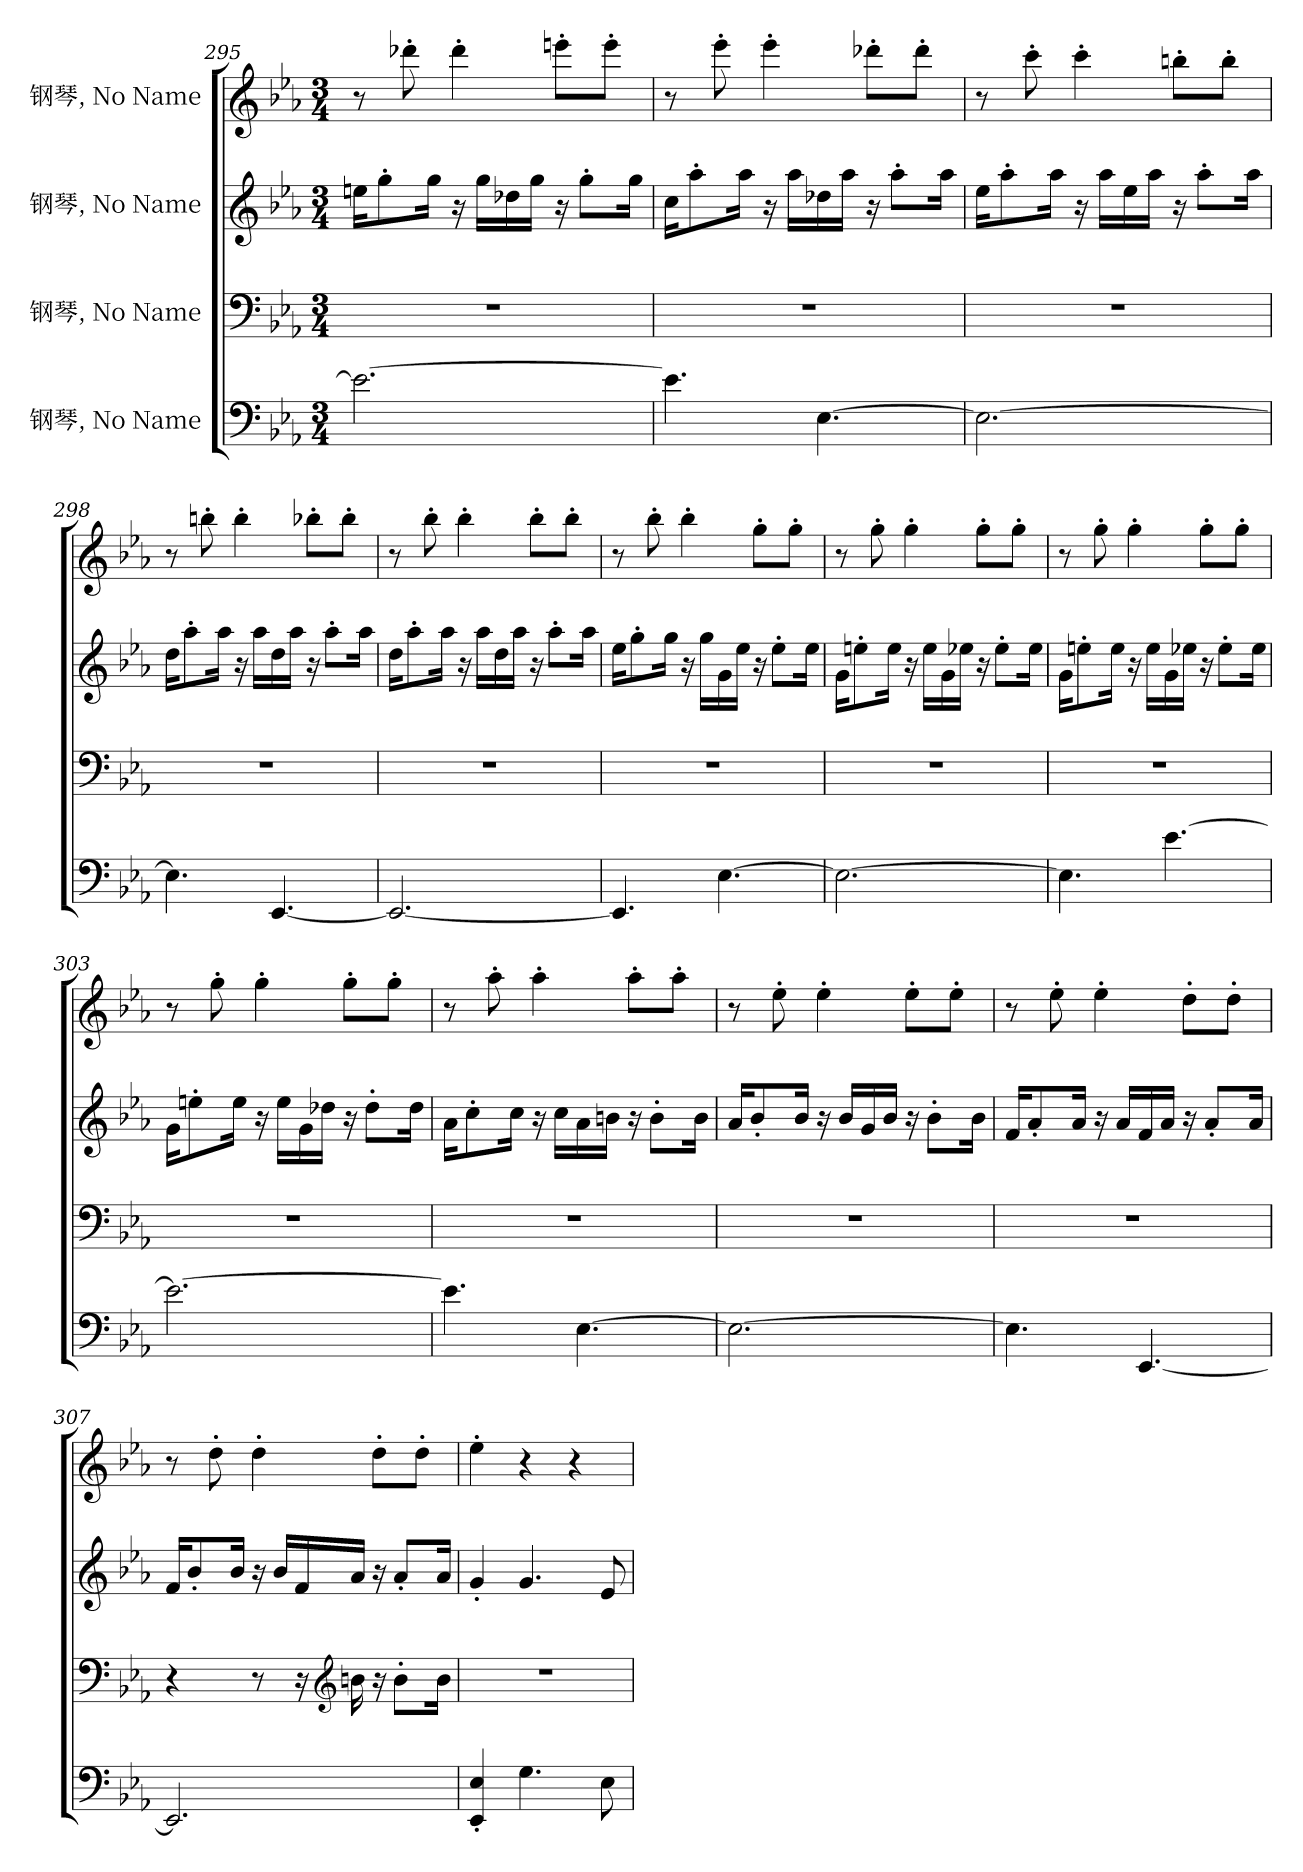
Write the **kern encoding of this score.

**kern	**kern	**kern	**kern
*part4	*part3	*part2	*part1
*staff4	*staff3	*staff2	*staff1
*I"钢琴, No Name	*I"钢琴, No Name	*I"钢琴, No Name	*I"钢琴, No Name
*clefF4	*clefF4	*clefG2	*clefG2
*k[b-e-a-]	*k[b-e-a-]	*k[b-e-a-]	*k[b-e-a-]
*M3/4	*M3/4	*M3/4	*M3/4
=295	=295	=295	=295
2.e-\_	2.r	16een\KL	8r
.	.	8gg'\	.
.	.	.	8ddd-X'\
.	.	16gg\Jk	.
.	.	16r	4ddd-'\
.	.	16gg\LL	.
.	.	16dd-X\	.
.	.	16gg\JJ	.
.	.	16r	8eeen'\L
.	.	8gg'\L	.
.	.	.	8eee'\J
.	.	16gg\Jk	.
!!LO:LB:g=z
=296	=296	=296	=296
4.e-\]	2.r	16cc\KL	8r
.	.	8aa-'\	.
.	.	.	8eee-'\
.	.	16aa-\Jk	.
.	.	16r	4eee-'\
.	.	16aa-\LL	.
[4.E-\	.	16dd-X\	.
.	.	16aa-\JJ	.
.	.	16r	8ddd-X'\L
.	.	8aa-'\L	.
.	.	.	8ddd-'\J
.	.	16aa-\Jk	.
=297	=297	=297	=297
2.E-\_	2.r	16ee-\KL	8r
.	.	8aa-'\	.
.	.	.	8ccc'\
.	.	16aa-\Jk	.
.	.	16r	4ccc'\
.	.	16aa-\LL	.
.	.	16ee-\	.
.	.	16aa-\JJ	.
.	.	16r	8bbn'\L
.	.	8aa-'\L	.
.	.	.	8bb'\J
.	.	16aa-\Jk	.
=298	=298	=298	=298
4.E-\]	2.r	16dd\KL	8r
.	.	8aa-'\	.
.	.	.	8bbn'\
.	.	16aa-\Jk	.
.	.	16r	4bb'\
.	.	16aa-\LL	.
[4.EE-/	.	16dd\	.
.	.	16aa-\JJ	.
.	.	16r	8bb-X'\L
.	.	8aa-'\L	.
.	.	.	8bb-'\J
.	.	16aa-\Jk	.
=299	=299	=299	=299
2.EE-/_	2.r	16dd\KL	8r
.	.	8aa-'\	.
.	.	.	8bb-'\
.	.	16aa-\Jk	.
.	.	16r	4bb-'\
.	.	16aa-\LL	.
.	.	16dd\	.
.	.	16aa-\JJ	.
.	.	16r	8bb-'\L
.	.	8aa-'\L	.
.	.	.	8bb-'\J
.	.	16aa-\Jk	.
!!LO:PB:g=z
=300	=300	=300	=300
4.EE-/]	2.r	16ee-\KL	8r
.	.	8gg'\	.
.	.	.	8bb-'\
.	.	16gg\Jk	.
*	*	*	*MM178
.	.	16r	4bb-'\
.	.	16gg\LL	.
[4.E-\	.	16g\	.
.	.	16ee-\JJ	.
.	.	16r	8gg'\L
.	.	8ee-'\L	.
.	.	.	8gg'\J
.	.	16ee-\Jk	.
=301	=301	=301	=301
2.E-\_	2.r	16g\KL	8r
.	.	8een'\	.
.	.	.	8gg'\
.	.	16ee\Jk	.
.	.	16r	4gg'\
.	.	16ee\LL	.
.	.	16g\	.
.	.	16ee-X\JJ	.
.	.	16r	8gg'\L
.	.	8ee-'\L	.
.	.	.	8gg'\J
.	.	16ee-\Jk	.
=302	=302	=302	=302
4.E-\]	2.r	16g\KL	8r
.	.	8een'\	.
.	.	.	8gg'\
.	.	16ee\Jk	.
.	.	16r	4gg'\
.	.	16ee\LL	.
[4.e-\	.	16g\	.
.	.	16ee-X\JJ	.
.	.	16r	8gg'\L
.	.	8ee-'\L	.
.	.	.	8gg'\J
.	.	16ee-\Jk	.
!!LO:LB:g=z
=303	=303	=303	=303
2.e-\_	2.r	16g\KL	8r
.	.	8een'\	.
.	.	.	8gg'\
.	.	16ee\Jk	.
.	.	16r	4gg'\
.	.	16ee\LL	.
.	.	16g\	.
.	.	16dd-X\JJ	.
.	.	16r	8gg'\L
.	.	8dd-'\L	.
.	.	.	8gg'\J
.	.	16dd-\Jk	.
=304	=304	=304	=304
4.e-\]	2.r	16a-\KL	8r
.	.	8cc'\	.
.	.	.	8aa-'\
.	.	16cc\Jk	.
.	.	16r	4aa-'\
.	.	16cc\LL	.
[4.E-\	.	16a-\	.
.	.	16bn\JJ	.
.	.	16r	8aa-'\L
.	.	8b'\L	.
.	.	.	8aa-'\J
.	.	16b\Jk	.
=305	=305	=305	=305
2.E-\_	2.r	16a-/KL	8r
.	.	8b-'/	.
.	.	.	8ee-'\
.	.	16b-/Jk	.
.	.	16r	4ee-'\
.	.	16b-/LL	.
.	.	16g/	.
.	.	16b-/JJ	.
.	.	16r	8ee-'\L
.	.	8b-'\L	.
.	.	.	8ee-'\J
.	.	16b-\Jk	.
=306	=306	=306	=306
4.E-\]	2.r	16f/KL	8r
.	.	8a-'/	.
.	.	.	8ee-'\
.	.	16a-/Jk	.
.	.	16r	4ee-'\
.	.	16a-/LL	.
[4.EE-/	.	16f/	.
.	.	16a-/JJ	.
.	.	16r	8dd'\L
.	.	8a-'/L	.
.	.	.	8dd'\J
.	.	16a-/Jk	.
!!LO:LB:g=z
=307	=307	=307	=307
2.EE-/]	4r	16f/KL	8r
.	.	8b-'/	.
.	.	.	8dd'\
.	.	16b-/Jk	.
.	8r	16r	4dd'\
.	.	16b-/LL	.
.	16r	16f/	.
*	*clefG2	*	*
.	16bn\	16a-/JJ	.
.	16r	16r	8dd'\L
.	8b'\L	8a-'/L	.
.	.	.	8dd'\J
.	16b\Jk	16a-/Jk	.
=308	=308	=308	=308
*	*	*	*MM185
4EE-/' 4E-/'	2.r	4g'/	4ee-'\
*	*	*	*MM185
4.G\	.	4.g/	4r
.	.	.	4r
8E-\	.	8e-/	.
=	=	=	=
*-	*-	*-	*-
